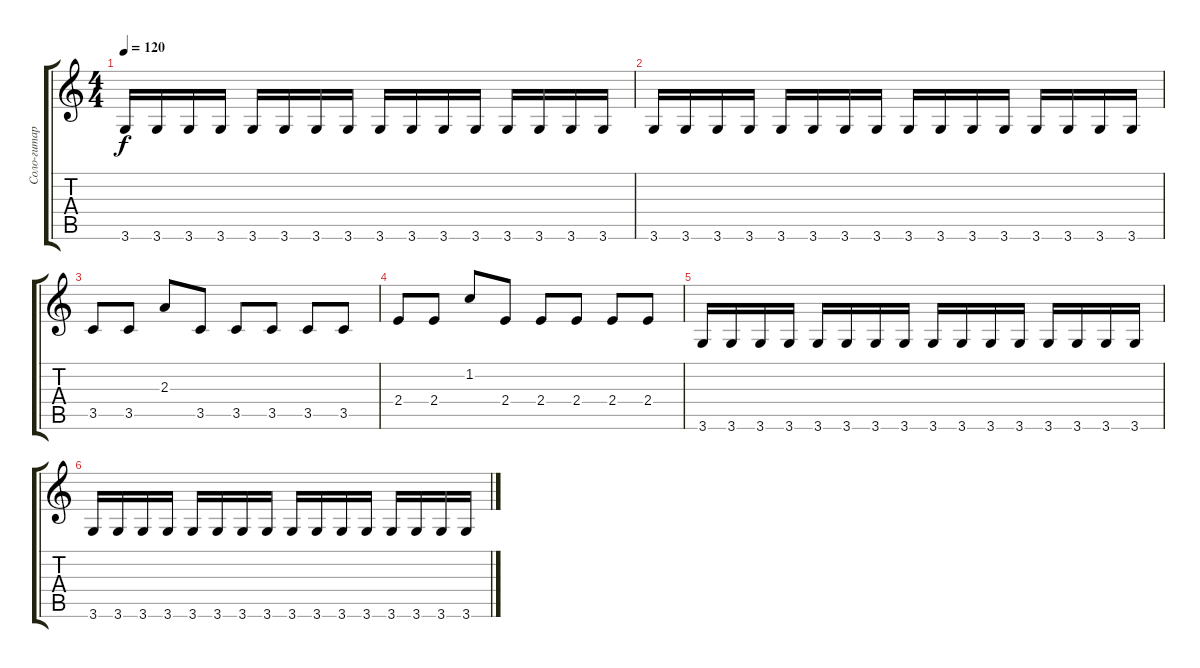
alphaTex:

\track ("Соло-гитара" "Соло-гитар") {instrument overdrivenguitar}
\staff {score tabs}
\tuning (E4 B3 G3 D3 A2 E2) {hide}
\ts (4 4)
\tempo 120
\clef g2
\ks c
3.6.16{dy f} 3.6.16 3.6.16 3.6.16 3.6.16 3.6.16 3.6.16 3.6.16 3.6.16 3.6.16 3.6.16 3.6.16 3.6.16 3.6.16 3.6.16 3.6.16 |
3.6.16 3.6.16 3.6.16 3.6.16 3.6.16 3.6.16 3.6.16 3.6.16 3.6.16 3.6.16 3.6.16 3.6.16 3.6.16 3.6.16 3.6.16 3.6.16 |
3.5.8 3.5.8 2.3.8 3.5.8 3.5.8 3.5.8 3.5.8 3.5.8 |
2.4.8 2.4.8 1.2.8 2.4.8 2.4.8 2.4.8 2.4.8 2.4.8 |
3.6.16 3.6.16 3.6.16 3.6.16 3.6.16 3.6.16 3.6.16 3.6.16 3.6.16 3.6.16 3.6.16 3.6.16 3.6.16 3.6.16 3.6.16 3.6.16 |
3.6.16 3.6.16 3.6.16 3.6.16 3.6.16 3.6.16 3.6.16 3.6.16 3.6.16 3.6.16 3.6.16 3.6.16 3.6.16 3.6.16 3.6.16 3.6.16
